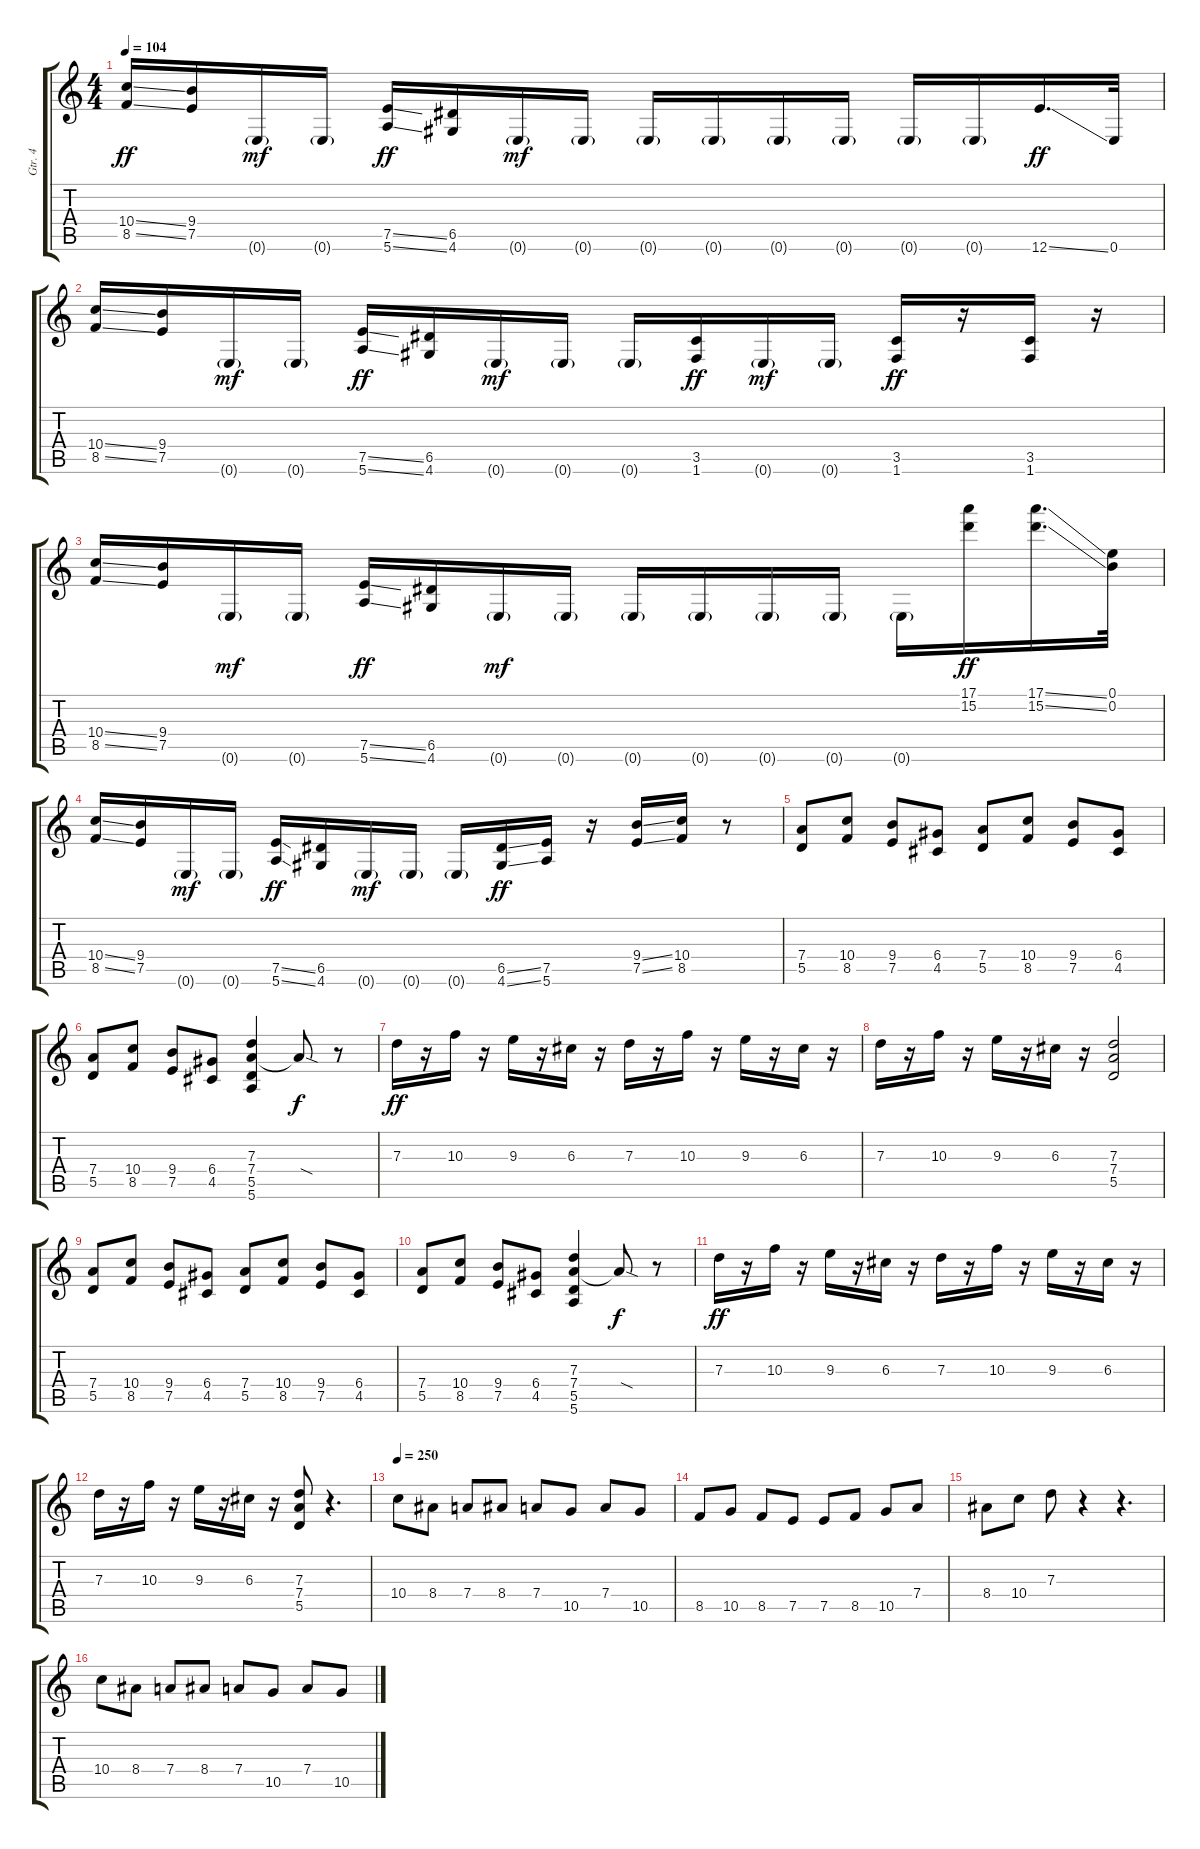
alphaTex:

\track ("Gtr. 4" "Gtr. 4") {instrument overdrivenguitar}
\staff {score tabs}
\tuning (E4 B3 G3 D3 A2 E2) {hide}
\ts (4 4)
\tempo 104
\clef g2
\ks c
(10.4{ss} 8.5{ss}).16{dy ff} (9.4 7.5).16 0.6{g}.16{dy mf} 0.6{g}.16 (7.5{ss} 5.6{ss}).16{dy ff} (6.5 4.6).16 0.6{g}.16{dy mf} 0.6{g}.16 0.6{g}.16 0.6{g}.16 0.6{g}.16 0.6{g}.16 0.6{g}.16 0.6{g}.16 12.6{ss}.16{d dy ff} 0.6.32 |
(10.4{ss} 8.5{ss}).16 (9.4 7.5).16 0.6{g}.16{dy mf} 0.6{g}.16 (7.5{ss} 5.6{ss}).16{dy ff} (6.5 4.6).16 0.6{g}.16{dy mf} 0.6{g}.16 0.6{g}.16 (3.5 1.6).16{dy ff} 0.6{g}.16{dy mf} 0.6{g}.16 (3.5 1.6).16{dy ff} r.16 (3.5 1.6).16 r.16 |
(10.4{ss} 8.5{ss}).16 (9.4 7.5).16 0.6{g}.16{dy mf} 0.6{g}.16 (7.5{ss} 5.6{ss}).16{dy ff} (6.5 4.6).16 0.6{g}.16{dy mf} 0.6{g}.16 0.6{g}.16 0.6{g}.16 0.6{g}.16 0.6{g}.16 0.6{g}.16 (17.1 15.2).16{dy ff} (17.1{ss} 15.2{ss}).16{d} (0.1 0.2).32 |
(10.4{ss} 8.5{ss}).16 (9.4 7.5).16 0.6{g}.16{dy mf} 0.6{g}.16 (7.5{ss} 5.6{ss}).16{dy ff} (6.5 4.6).16 0.6{g}.16{dy mf} 0.6{g}.16 0.6{g}.16 (6.5{ss} 4.6{ss}).16{dy ff} (7.5 5.6).16 r.16 (9.4{ss} 7.5{ss}).16 (10.4 8.5).16 r.8 |
(7.4 5.5).8 (10.4 8.5).8 (9.4 7.5).8 (6.4 4.5).8 (7.4 5.5).8 (10.4 8.5).8 (9.4 7.5).8 (6.4 4.5).8 |
(7.4 5.5).8 (10.4 8.5).8 (9.4 7.5).8 (6.4 4.5).8 (7.3 7.4 5.5 5.6).4 7.4{sod t}.8{dy f} r.8 |
7.3.16{dy ff} r.16 10.3.16 r.16 9.3.16 r.16 6.3.16 r.16 7.3.16 r.16 10.3.16 r.16 9.3.16 r.16 6.3.16 r.16 |
7.3.16 r.16 10.3.16 r.16 9.3.16 r.16 6.3.16 r.16 (7.3 7.4 5.5).2 |
(7.4 5.5).8 (10.4 8.5).8 (9.4 7.5).8 (6.4 4.5).8 (7.4 5.5).8 (10.4 8.5).8 (9.4 7.5).8 (6.4 4.5).8 |
(7.4 5.5).8 (10.4 8.5).8 (9.4 7.5).8 (6.4 4.5).8 (7.3 7.4 5.5 5.6).4 7.4{sod t}.8{dy f} r.8 |
7.3.16{dy ff} r.16 10.3.16 r.16 9.3.16 r.16 6.3.16 r.16 7.3.16 r.16 10.3.16 r.16 9.3.16 r.16 6.3.16 r.16 |
7.3.16 r.16 10.3.16 r.16 9.3.16 r.16 6.3.16 r.16 (7.3 7.4 5.5).8 r.4{d} |
\tempo 250
10.4.8 8.4.8 7.4.8 8.4.8 7.4.8 10.5.8 7.4.8 10.5.8 |
8.5.8 10.5.8 8.5.8 7.5.8 7.5.8 8.5.8 10.5.8 7.4.8 |
8.4.8 10.4.8 7.3.8 r.4 r.4{d} |
10.4.8 8.4.8 7.4.8 8.4.8 7.4.8 10.5.8 7.4.8 10.5.8
